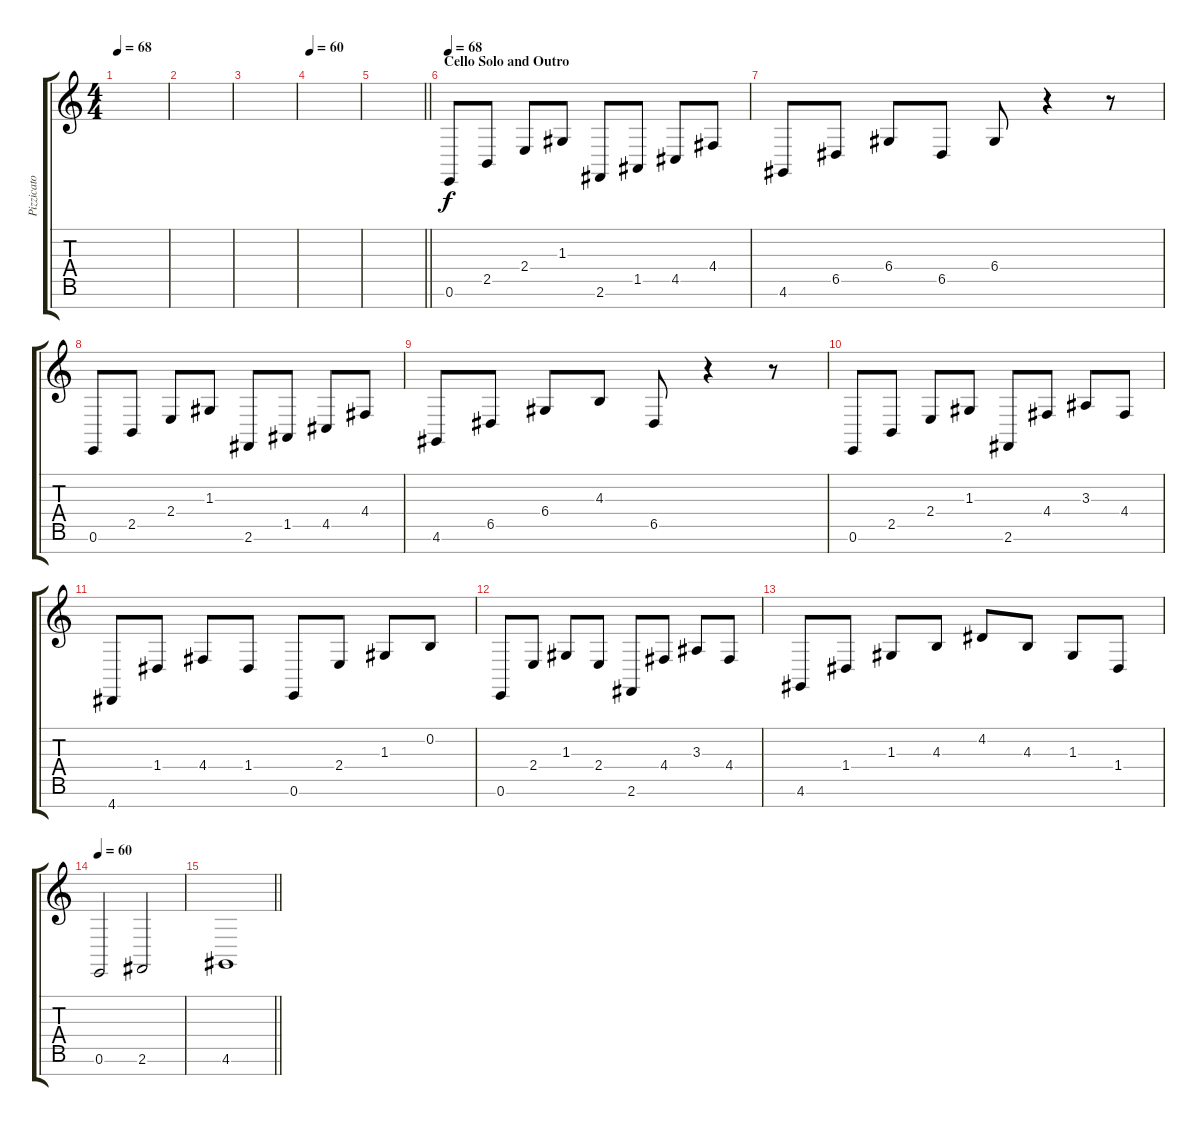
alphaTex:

\track ("Pizzicato strings" "Pizzicato ") {instrument pizzicatostrings}
\staff {score tabs}
\tuning (E4 B3 G3 D3 A2 E2 B1) {hide}
\ts (4 4)
\tempo 68
\clef g2
\ks c
|
|
|
\tempo 60
|
\barLineRight lightlight
|
\section ("" "Cello Solo and Outro")
\tempo 68
0.6.8{volume 14} 2.5.8 2.4.8 1.3.8 2.6.8 1.5.8 4.5.8 4.4.8 |
4.6.8 6.5.8 6.4.8 6.5.8 6.4.8 r.4 r.8 |
0.6.8 2.5.8 2.4.8 1.3.8 2.6.8 1.5.8 4.5.8 4.4.8 |
4.6.8 6.5.8 6.4.8 4.3.8 6.5.8 r.4 r.8 |
0.6.8 2.5.8 2.4.8 1.3.8 2.6.8 4.4.8 3.3.8 4.4.8 |
4.7.8 1.4.8 4.4.8 1.4.8 0.6.8 2.4.8 1.3.8 0.2.8 |
0.6.8 2.4.8 1.3.8 2.4.8 2.6.8 4.4.8 3.3.8 4.4.8 |
4.6.8 1.4.8 1.3.8 4.3.8 4.2.8 4.3.8 1.3.8 1.4.8 |
\tempo 60
0.6.2 2.6.2 |
\barLineRight lightlight
4.6.1
